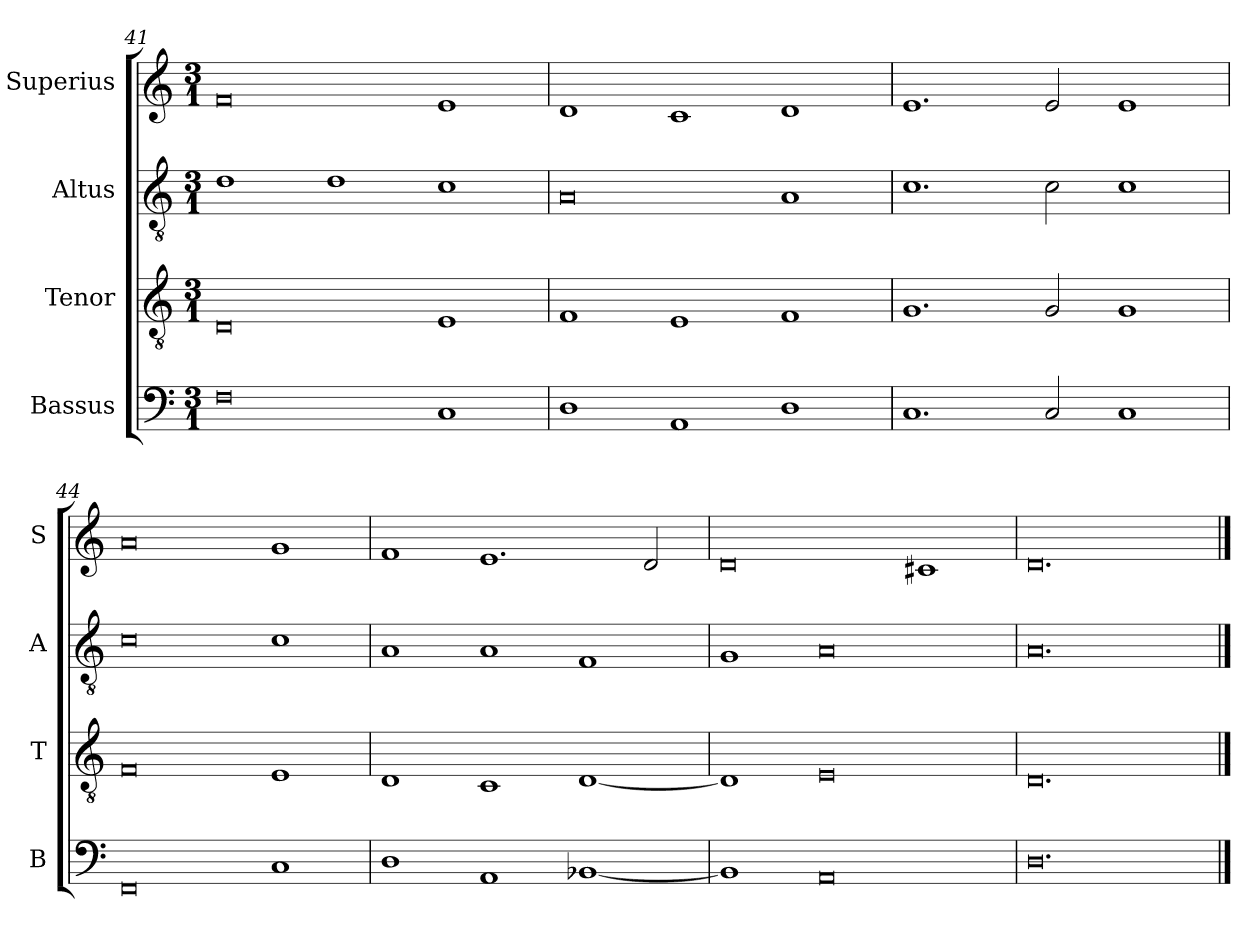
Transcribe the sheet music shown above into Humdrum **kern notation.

**kern	**kern	**kern	**kern
*part4	*part3	*part2	*part1
*staff4	*staff3	*staff2	*staff1
*I"Bassus	*I"Tenor	*I"Altus	*I"Superius
*I'B	*I'T	*I'A	*I'S
*clefF4	*clefGv2	*clefGv2	*clefG2
*k[]	*k[]	*k[]	*k[]
*M3/1	*M3/1	*M3/1	*M3/1
=41	=41	=41	=41
0F	0D	1d	0f
.	.	1d	.
1C	1E	1c	1e
=42	=42	=42	=42
1D	1F	0A	1d
1AA	1E	.	1c
1D	1F	1A	1d
=43	=43	=43	=43
1.C	1.G	1.c	1.e
2C	2G	2c	2e
1C	1G	1c	1e
=44	=44	=44	=44
0FF	0F	0c	0a
1C	1E	1c	1g
=45	=45	=45	=45
1D	1D	1A	1f
1AA	1C	1A	1.e
[1BB-X	[1D	1F	.
.	.	.	2d
=46	=46	=46	=46
1BB-]	1D]	1G	0d
0AA	0E	0A	.
.	.	.	1c#X
=47	=47	=47	=47
0.D	0.D	0.A	0.d
==	==	==	==
*-	*-	*-	*-
